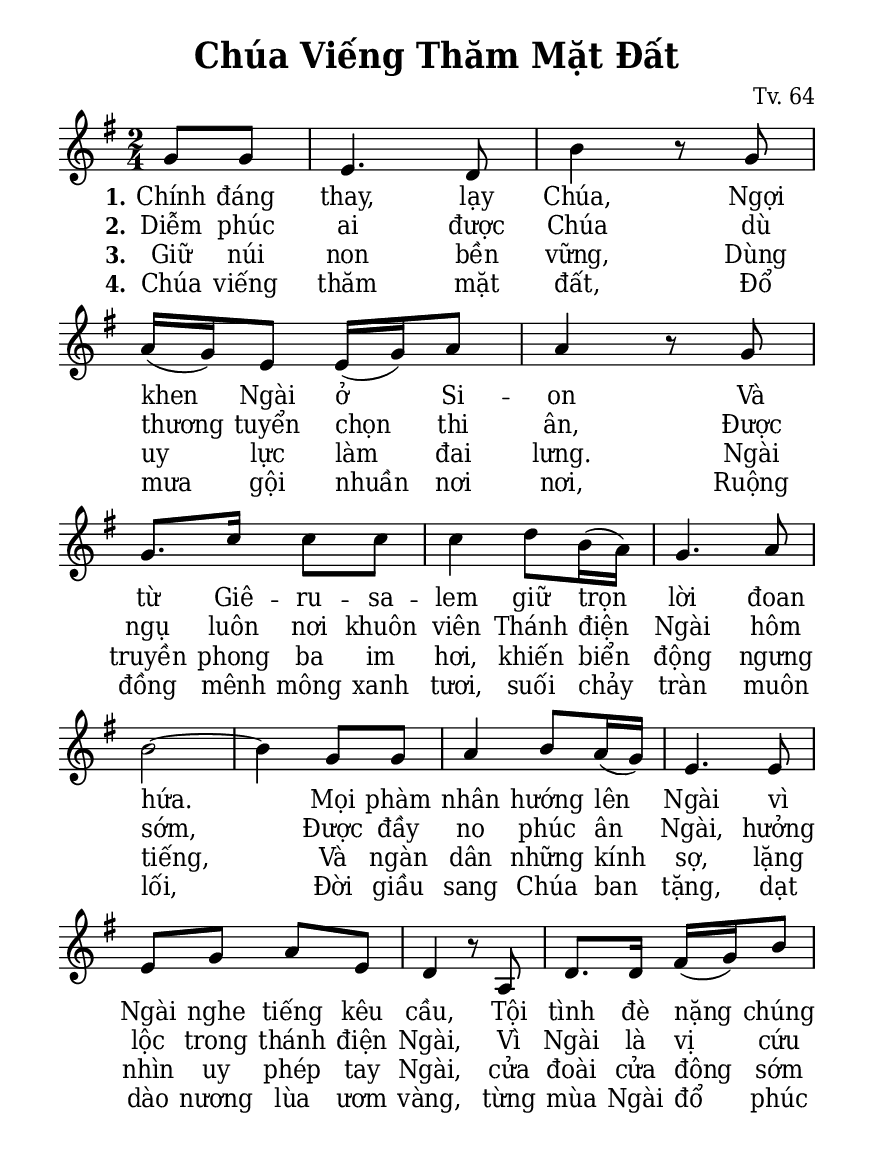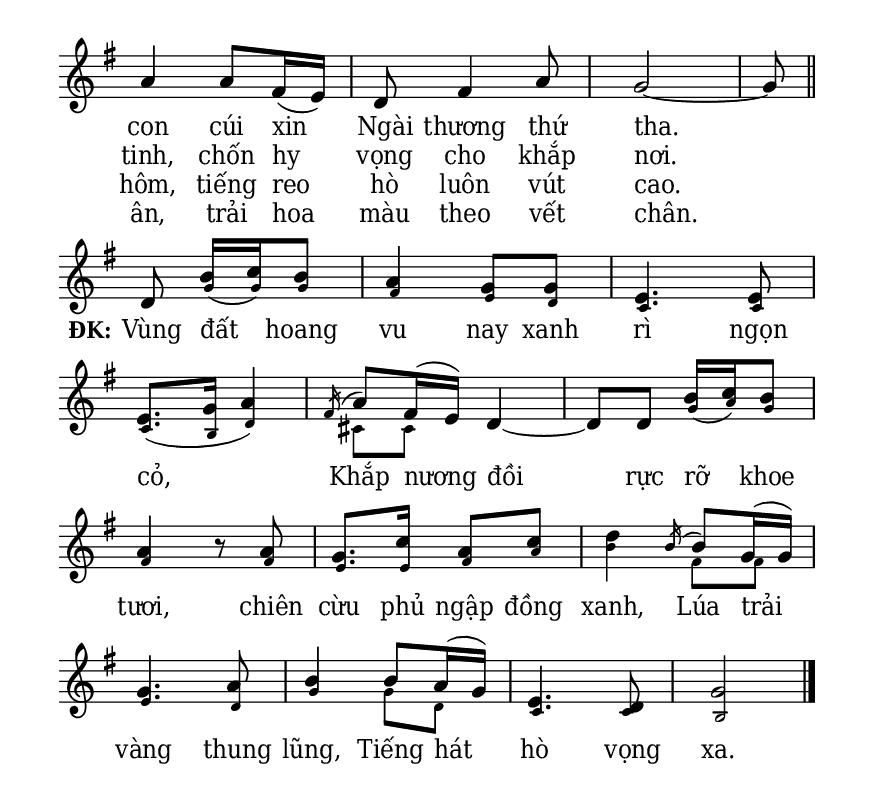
% Cài đặt chung\
\version "2.22.1"
\include "english.ly"

\header {
  title = "Chúa Viếng Thăm Mặt Đất"
  composer = "Tv. 64"
  %arranger = "Lm. Kim Long"
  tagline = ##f
}

% Nhạc phiên khúc
nhacPhienKhucSop = \relative c'' {
  \partial 4 g8 g |
  e4. d8 |
  b'4 r8 g |
  a16 (g) e8 e16 (g) a8 |
  a4 r8 g |
  g8. c16 c8 c |
  c4 d8 b16 (a) |
  g4. a8 |
  b2 ~ |
  b4 g8 g |
  a4 b8 a16 (g) |
  e4. e8 |
  e g a e |
  d4 r8 a |
  d8. d16 fs (g) b8 |
  a4 a8 fs16 (e) |
  d8 fs4 a8 |
  g2 ~ |
  g8 \bar "||"
  
  d b'16 (c) b8 |
  a4 g8 g |
  e4. e8 |
  e8. (g16 a4) |
  \slashedGrace { fs16 ( } a8) fs16 (e) d4 ~ |
  d8 d b'16 (c) b8 |
  a4 r8 a |
  g8. c16 a8 c |
  d4 \slashedGrace { b16 ( } b8) g16 (g) |
  g4. a8 |
  b4 b8 a16 (g) |
  e4. d8 |
  g2 \bar "|."
}

nhacPhienKhucAlto = \relative c' {
  r4 |
  R2*17
  r8
  d8 g16 (g) g8 |
  fs4 e8 d |
  c4. c8 |
  c8. (b16 d4) |
  cs8 cs d4 ~ |
  d8 d g16 (a) g8 |
  fs4 r8 fs |
  e8. e16 fs8 a |
  b4 fs8 fs |
  e4. d8 |
  g4 g8 [d] |
  c4. c8 |
  b2
}

% Lời phiên khúc
loiPhienKhucSop = \lyrics {
  <<
    {
      \set stanza = "1."
      Chính đáng thay, lạy Chúa,
      Ngợi khen Ngài ở Si -- on
      Và từ Giê -- ru -- sa -- lem
      giữ trọn lời đoan hứa.
      Mọi phàm nhân hướng lên Ngài
      vì Ngài nghe tiếng kêu cầu,
      Tội tình đè nặng chúng con
      cúi xin Ngài thương thứ tha.
    }
    \new Lyrics {
	    \set associatedVoice = "beSop"
	    \set stanza = "2."
	    Diễm phúc ai được Chúa dù thương tuyển chọn thi ân,
	    Được ngụ luôn nơi khuôn viên Thánh điện Ngài hôm sớm,
	    Được đầy no phúc ân Ngài, hưởng lộc trong thánh điện Ngài,
	    Vì Ngài là vị cứu tinh, chốn hy vọng cho khắp nơi.
    }
    \new Lyrics {
	    \set associatedVoice = "beSop"
	    \set stanza = "3."
	    Giữ núi non bền vững,
	    Dùng uy lực làm đai lưng.
	    Ngài truyền phong ba im hơi,
	    khiến biển động ngưng tiếng,
	    Và ngàn dân những kính sợ,
	    lặng nhìn uy phép tay Ngài,
	    cửa đoài cửa đông sớm hôm,
	    tiếng reo hò luôn vút cao.
    }
    \new Lyrics {
	    \set associatedVoice = "beSop"
	    \set stanza = "4."
	    Chúa viếng thăm mặt đất,
	    Đổ mưa gội nhuần nơi nơi,
	    Ruộng đồng mênh mông xanh tươi,
	    suối chảy tràn muôn lối,
	    Đời giầu sang Chúa ban tặng,
	    dạt dào nương lùa ươm vàng,
	    từng mùa Ngài đổ phúc ân,
	    trải hoa màu theo vết chân.
    }
  >>
  \set stanza = "ĐK:"
  Vùng đất hoang vu nay xanh rì ngọn cỏ,
  Khắp nương đồi rực rỡ khoe tươi,
  chiên cừu phủ ngập đồng xanh,
  Lúa trải vàng thung lũng,
  Tiếng hát hò vọng xa.
}

% Dàn trang
\paper {
  #(set-paper-size "a5")
  top-margin = 10\mm
  bottom-margin = 5\mm
  left-margin = 10\mm
  right-margin = 10\mm
  indent = #0
  #(define fonts
	 (make-pango-font-tree "Deja Vu Serif Condensed"
	 		       "Deja Vu Serif Condensed"
			       "Deja Vu Serif Condensed"
			       (/ 20 20)))
  print-page-number = ##f
  system-system-spacing = #'((basic-distance . 0.1)
                             (padding . 1.5))
  ragged-bottom = ##t
}

TongNhip = {
  \key g \major \time 2/4
  \set Timing.beamExceptions = #'()
  \set Timing.baseMoment = #(ly:make-moment 1/4)
}

% Đổi kích thước nốt cho bè phụ
notBePhu =
#(define-music-function (font-size music) (number? ly:music?)
   (for-some-music
     (lambda (m)
       (if (music-is-of-type? m 'rhythmic-event)
           (begin
             (set! (ly:music-property m 'tweaks)
                   (cons `(font-size . ,font-size)
                         (ly:music-property m 'tweaks)))
             #t)
           #f))
     music)
   music)

\score {
  \new ChoirStaff <<
    \new Staff \with {
        \consists "Merge_rests_engraver"
        printPartCombineTexts = ##f
      }
      <<
      \new Voice \TongNhip \partCombine 
        \nhacPhienKhucSop
        \notBePhu -3 { \nhacPhienKhucAlto }
      \new NullVoice = beSop \nhacPhienKhucSop
      \new Lyrics \lyricsto beSop \loiPhienKhucSop
      >>
  >>
  \layout {
    %\override Staff.TimeSignature.transparent = ##t
    \override Lyrics.LyricSpace.minimum-distance = #1
    \override Score.BarNumber.break-visibility = ##(#f #f #f)
    \override Score.SpacingSpanner.uniform-stretching = ##t
  } 
}
